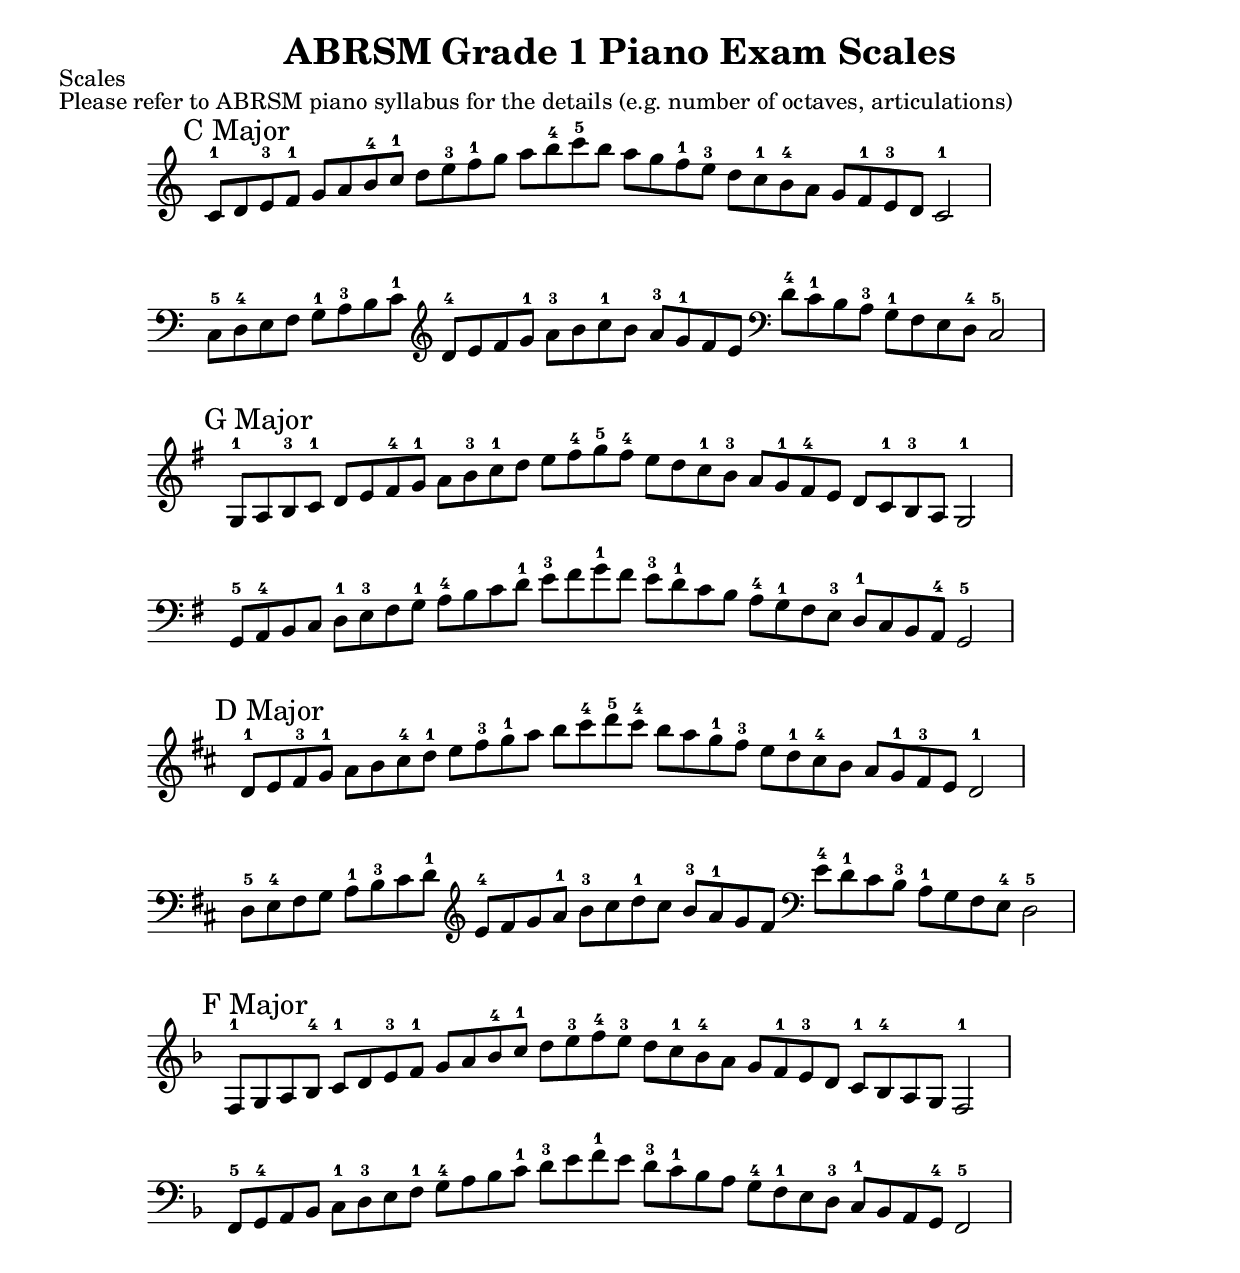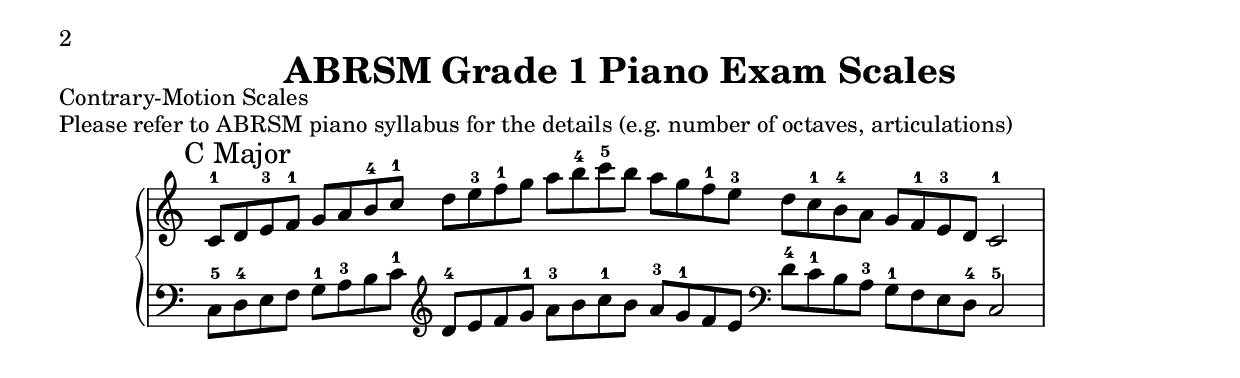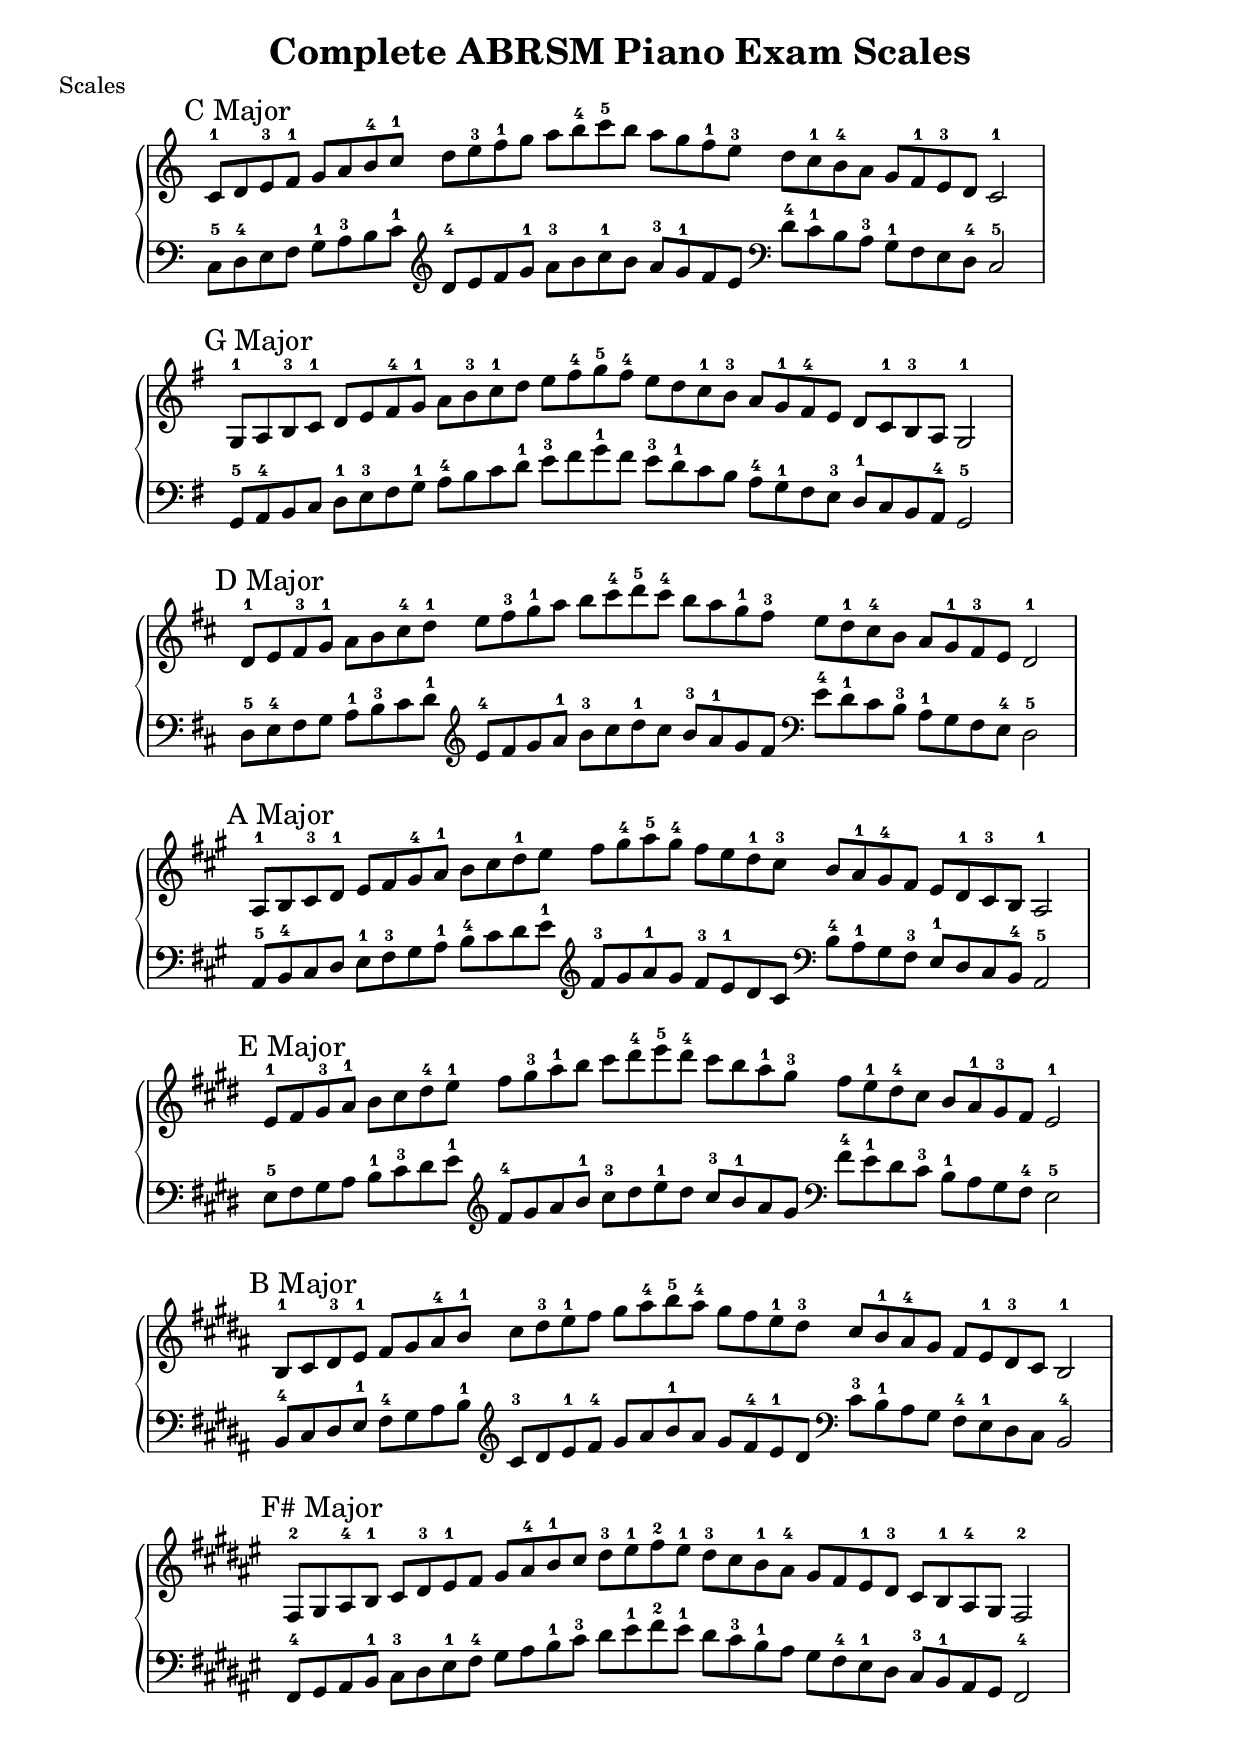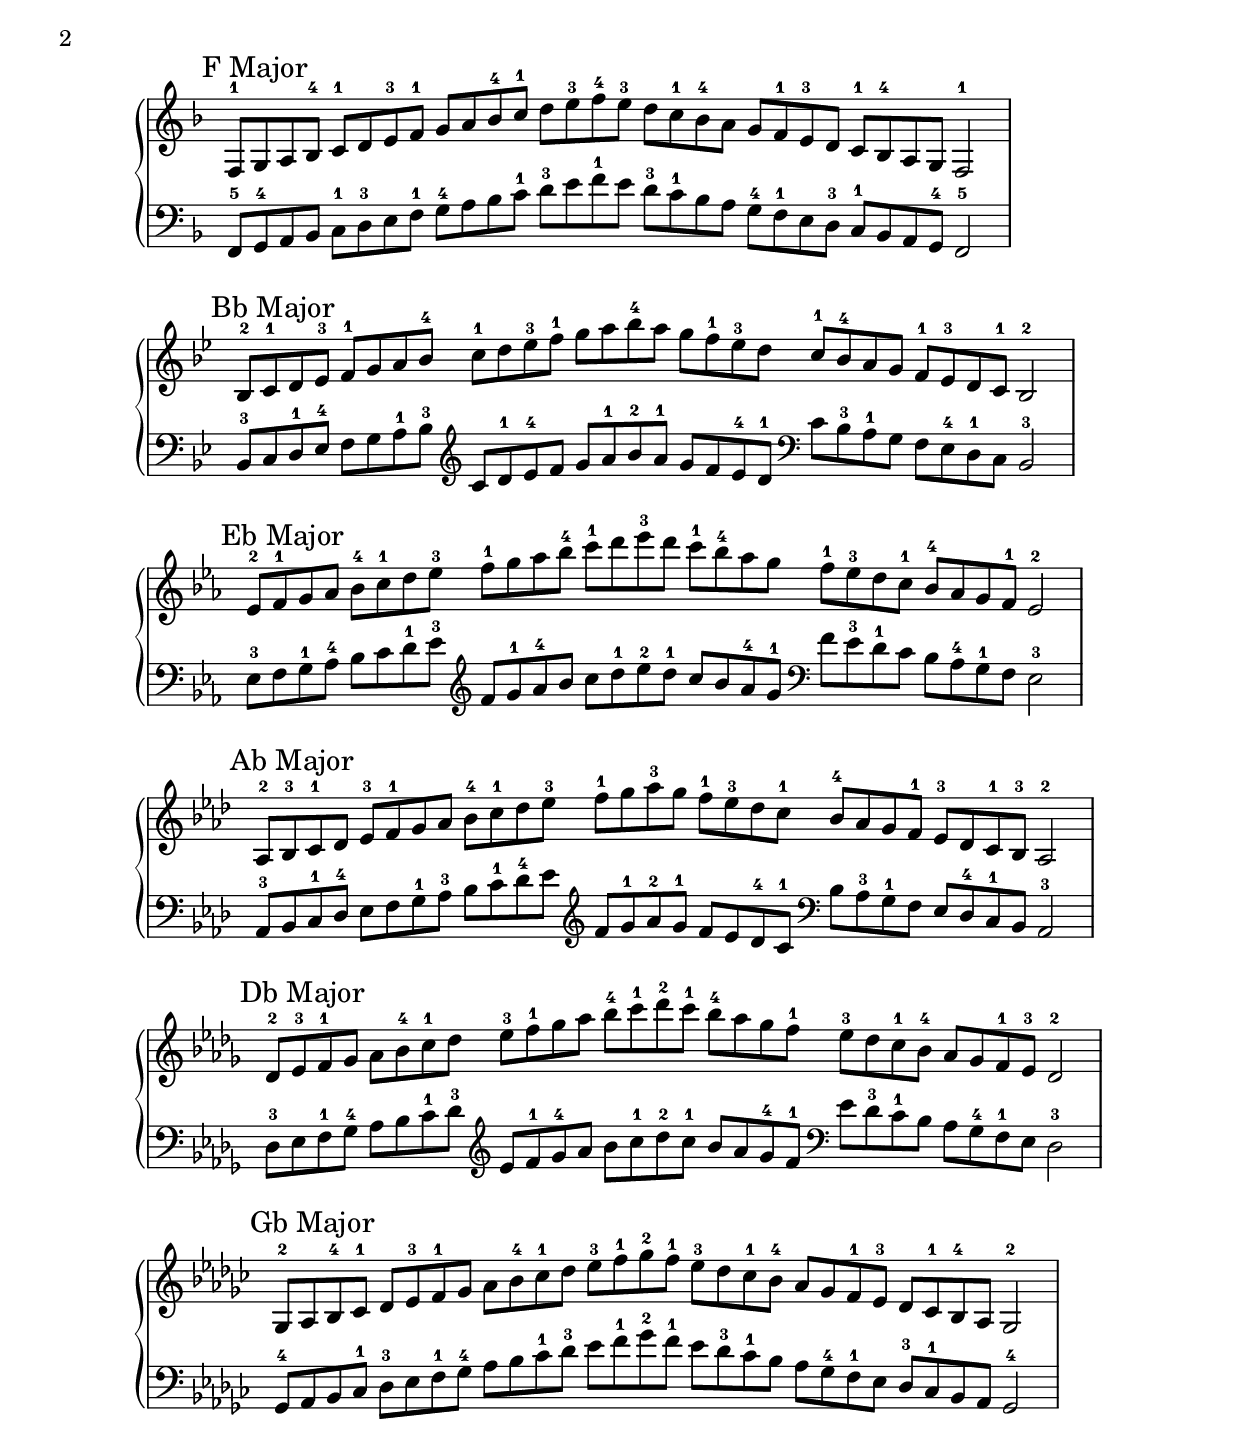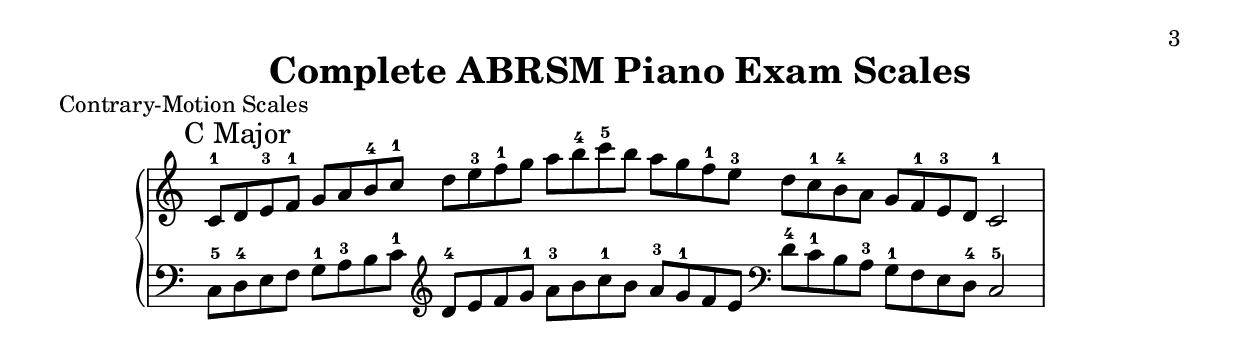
\version "2.18.2"

\version "2.18.2"

disclaimer = #"Please refer to ABRSM piano syllabus for the details (e.g. number of octaves, articulations)"

ct = \clef treble
cb = \clef bass

scale-config = {
  \time 8/2
  \omit Staff.TimeSignature
}

c-major-r = \relative c' {
  \clef treble
  \scale-config
  \mark "C Major"
  \key c \major
  c8-1 d e-3 f-1 g a b-4 c-1 d e-3 f-1 g a b-4 c-5 b a g f-1 e-3 d c-1 b-4 a g f-1 e-3 d c2-1
  \bar "|"
}

c-major-l = \relative c {
  \clef bass
  \scale-config
  \key c \major
  c8-5 d-4 e f g-1 a-3 b c-1 \ct d-4 e f g-1 a-3 b c-1 b a-3 g-1 f e \cb d-4 c-1 b a-3 g-1 f e d-4 c2-5
  \bar "|"
}

g-major-r = \relative c' {
  \clef treble
  \scale-config
  \mark "G Major"
  \key g \major
  g8-1 a b-3 c-1 d e fis-4 g-1 a b-3 c-1 d e fis-4 g-5 fis-4 e d c-1 b-3 a g-1 fis-4 e d c-1 b-3 a g2-1
  \bar "|"
}

g-major-l = \relative c {
  \clef bass
  \scale-config
  \key g \major
  g8-5 a-4 b c d-1 e-3 fis g-1 a-4 b c d-1 e-3 fis g-1 fis e-3 d-1 c b a-4 g-1 fis e-3 d-1 c b a-4 g2-5
  \bar "|"
}

d-major-r = \relative c' {
  \clef treble
  \scale-config
  \mark "D Major"
  \key d \major
  d8-1 e fis-3 g-1 a b cis-4 d-1 e fis-3 g-1 a b cis-4 d-5 cis-4 b a g-1 fis-3 e d-1 cis-4 b a g-1 fis-3 e d2-1
  \bar "|"
}

d-major-l = \relative c {
  \clef bass
  \scale-config
  \key d \major
  d8-5 e-4 fis g a-1 b-3 cis d-1 \ct e-4 fis g a-1 b-3 cis d-1 cis b-3 a-1 g fis \cb e-4 d-1 cis b-3 a-1 g fis e-4 d2-5
  \bar "|"
}

a-major-r = \relative c' {
  \clef treble
  \scale-config
  \mark "A Major"
  \key a \major
  a8-1 b cis-3 d-1 e fis gis-4 a-1 b cis d-1 e fis gis-4 a-5 gis-4 fis e d-1 cis-3 b a-1 gis-4 fis e d-1 cis-3 b a2-1
  \bar "|"
}

a-major-l = \relative c {
  \clef bass
  \scale-config
  \key a \major
  a8-5 b-4 cis d e-1 fis-3 gis a-1 b-4 cis d e-1 \ct fis-3 gis a-1 gis fis-3 e-1 d cis \cb b-4 a-1 gis fis-3 e-1 d cis b-4 a2-5
  \bar "|"
}

e-major-r = \relative c' {
  \clef treble
  \scale-config
  \mark "E Major"
  \key e \major
  e8-1 fis gis-3 a-1 b cis dis-4 e-1 fis gis-3 a-1 b cis dis-4 e-5 dis-4 cis b a-1 gis-3 fis e-1 dis-4 cis b a-1 gis-3 fis e2-1
  \bar "|"
}

e-major-l = \relative c {
  \clef bass
  \scale-config
  \key e \major
  e8-5 fis gis a b-1 cis-3 dis e-1 \ct fis-4 gis a b-1 cis-3 dis e-1 dis cis-3 b-1 a gis \cb fis-4 e-1 dis cis-3 b-1 a gis fis-4 e2-5
  \bar "|"
}

b-major-r = \relative c' {
  \clef treble
  \scale-config
  \mark "B Major"
  \key b \major
  b8-1 cis dis-3 e-1 fis gis ais-4 b-1 cis dis-3 e-1 fis gis ais-4 b-5 ais-4 gis fis e-1 dis-3 cis b-1 ais-4 gis fis e-1 dis-3 cis b2-1
  \bar "|"
}

b-major-l = \relative c {
  \clef bass
  \scale-config
  \key b \major
  b8-4 cis dis e-1 fis-4 gis ais b-1 \ct cis-3 dis e-1 fis-4 gis ais b-1 ais gis fis-4 e-1 dis \cb cis-3 b-1 ais gis fis-4 e-1 dis cis b2-4
  \bar "|"
}

fis-major-r = \relative c {
  \clef treble
  \scale-config
  \mark "F# Major"
  \key fis \major
  fis8-2 gis ais-4 b-1 cis dis-3 eis-1 fis gis ais-4 b-1 cis dis-3 eis-1 fis-2 eis-1 dis-3 cis b-1 ais-4 gis fis eis-1 dis-3 cis b-1 ais-4 gis fis2-2
  \bar "|"
}

fis-major-l = \relative c, {
  \clef bass
  \scale-config
  \key fis \major
  fis8-4 gis ais b-1 cis-3 dis eis-1 fis-4 gis ais b-1 cis-3 dis eis-1 fis-2 eis-1 dis cis-3 b-1 ais gis fis-4 eis-1 dis cis-3 b-1 ais gis fis2-4
  \bar "|"
}

f-major-r = \relative c {
  \clef treble
  \scale-config
  \mark "F Major"
  \key f \major
  f8-1 g a bes-4 c-1 d e-3 f-1 g a bes-4 c-1 d e-3 f-4 e-3 d c-1 bes-4 a g f-1 e-3 d c-1 bes-4 a g f2-1
  \bar "|"
}

f-major-l = \relative c, {
  \clef bass
  \scale-config
  \key f \major
  f8-5 g-4 a bes c-1 d-3 e f-1 g-4 a bes c-1 d-3 e f-1 e d-3 c-1 bes a g-4 f-1 e d-3 c-1 bes a g-4 f2-5
  \bar "|"
}

bes-major-r = \relative c' {
  \clef treble
  \scale-config
  \mark "Bb Major"
  \key bes \major
  bes8-2 c-1 d ees-3 f-1 g a bes-4 c-1 d ees-3 f-1 g a bes-4 a g f-1 ees-3 d c-1 bes-4 a g f-1 ees-3 d c-1 bes2-2
  \bar "|"
}

bes-major-l = \relative c {
  \clef bass
  \scale-config
  \key bes \major
  bes8-3 c d-1 ees-4 f g a-1 bes-3 \ct c d-1 ees-4 f g a-1 bes-2 a-1 g f ees-4 d-1 \cb c bes-3 a-1 g f ees-4 d-1 c bes2-3
  \bar "|"
}

ees-major-r = \relative c' {
  \clef treble
  \scale-config
  \mark "Eb Major"
  \key ees \major
  ees8-2 f-1 g aes bes-4 c-1 d ees-3 f-1 g aes bes-4 c-1 d ees-3 d c-1 bes-4 aes g f-1 ees-3 d c-1 bes-4 aes g f-1 ees2-2
  \bar "|"
}

ees-major-l = \relative c {
  \clef bass
  \scale-config
  \key ees \major
  ees8-3 f g-1 aes-4 bes c d-1 ees-3 \ct f g-1 aes-4 bes c d-1 ees-2 d-1 c bes aes-4 g-1 \cb f ees-3 d-1 c bes aes-4 g-1 f ees2-3
  \bar "|"
}

aes-major-r = \relative c' {
  \clef treble
  \scale-config
  \mark "Ab Major"
  \key aes \major
  aes8-2 bes-3 c-1 des ees-3 f-1 g aes bes-4 c-1 des ees-3 f-1 g aes-3 g f-1 ees-3 des c-1 bes-4 aes g f-1 ees-3 des c-1 bes-3 aes2-2
  \bar "|"
}

aes-major-l = \relative c {
  \clef bass
  \scale-config
  \key aes \major
  aes8-3 bes c-1 des-4 ees f g-1 aes-3 bes c-1 des-4 ees \ct f g-1 aes-2 g-1 f ees des-4 c-1 \cb bes aes-3 g-1 f ees des-4 c-1 bes aes2-3
  \bar "|"
}

des-major-r = \relative c' {
  \clef treble
  \scale-config
  \mark "Db Major"
  \key des \major
  des8-2 ees-3 f-1 ges aes bes-4 c-1 des ees-3 f-1 ges aes bes-4 c-1 des-2 c-1 bes-4 aes ges f-1 ees-3 des c-1 bes-4 aes ges f-1 ees-3 des2-2
  \bar "|"
}

des-major-l = \relative c {
  \clef bass
  \scale-config
  \key des \major
  des8-3 ees f-1 ges-4 aes bes c-1 des-3 \ct ees f-1 ges-4 aes bes c-1 des-2 c-1 bes aes ges-4 f-1 \cb ees des-3 c-1 bes aes ges-4 f-1 ees des2-3
  \bar "|"
}

ges-major-r = \relative c' {
  \clef treble
  \scale-config
  \mark "Gb Major"
  \key ges \major
  ges8-2 aes bes-4 ces-1 des ees-3 f-1 ges aes bes-4 ces-1 des ees-3 f-1 ges-2 f-1 ees-3 des ces-1 bes-4 aes ges f-1 ees-3 des ces-1 bes-4 aes ges2-2
  \bar "|"
}

ges-major-l = \relative c {
  \clef bass
  \scale-config
  \key ges \major
  ges8-4 aes bes ces-1 des-3 ees f-1 ges-4 aes bes ces-1 des-3 ees f-1 ges-2 f-1 ees des-3 ces-1 bes aes ges-4 f-1 ees des-3 ces-1 bes aes ges2-4
  \bar "|"
}

c-major-left = <<
  \new Staff \c-major-l
>>

c-major-right = <<
  \new Staff \c-major-r
>>

c-major-both = <<
  \new PianoStaff <<
    \c-major-right
    \c-major-left
  >>
>>

g-major-left = <<
  \new Staff \g-major-l
>>

g-major-right = <<
  \new Staff \g-major-r
>>

g-major-both = <<
  \new PianoStaff <<
    \g-major-right
    \g-major-left
  >>
>>

d-major-left = <<
  \new Staff \d-major-l
>>

d-major-right = <<
  \new Staff \d-major-r
>>

d-major-both = <<
  \new PianoStaff <<
    \d-major-right
    \d-major-left
  >>
>>

a-major-left = <<
  \new Staff \a-major-l
>>

a-major-right = <<
  \new Staff \a-major-r
>>

a-major-both = <<
  \new PianoStaff <<
    \a-major-right
    \a-major-left
  >>
>>

e-major-left = <<
  \new Staff \e-major-l
>>

e-major-right = <<
  \new Staff \e-major-r
>>

e-major-both = <<
  \new PianoStaff <<
    \e-major-right
    \e-major-left
  >>
>>

b-major-left = <<
  \new Staff \b-major-l
>>

b-major-right = <<
  \new Staff \b-major-r
>>

b-major-both = <<
  \new PianoStaff <<
    \b-major-right
    \b-major-left
  >>
>>

fis-major-left = <<
  \new Staff \fis-major-l
>>

fis-major-right = <<
  \new Staff \fis-major-r
>>

fis-major-both = <<
  \new PianoStaff <<
    \fis-major-right
    \fis-major-left
  >>
>>

f-major-left = <<
  \new Staff \f-major-l
>>

f-major-right = <<
  \new Staff \f-major-r
>>

f-major-both = <<
  \new PianoStaff <<
    \f-major-right
    \f-major-left
  >>
>>

bes-major-left = <<
  \new Staff \bes-major-l
>>

bes-major-right = <<
  \new Staff \bes-major-r
>>

bes-major-both = <<
  \new PianoStaff <<
    \bes-major-right
    \bes-major-left
  >>
>>

ees-major-left = <<
  \new Staff \ees-major-l
>>

ees-major-right = <<
  \new Staff \ees-major-r
>>

ees-major-both = <<
  \new PianoStaff <<
    \ees-major-right
    \ees-major-left
  >>
>>

aes-major-left = <<
  \new Staff \aes-major-l
>>

aes-major-right = <<
  \new Staff \aes-major-r
>>

aes-major-both = <<
  \new PianoStaff <<
    \aes-major-right
    \aes-major-left
  >>
>>

des-major-left = <<
  \new Staff \des-major-l
>>

des-major-right = <<
  \new Staff \des-major-r
>>

des-major-both = <<
  \new PianoStaff <<
    \des-major-right
    \des-major-left
  >>
>>

ges-major-left = <<
  \new Staff \ges-major-l
>>

ges-major-right = <<
  \new Staff \ges-major-r
>>

ges-major-both = <<
  \new PianoStaff <<
    \ges-major-right
    \ges-major-left
  >>
>>


\book {
  \bookOutputSuffix "complete"
  \header {
    title = "Complete ABRSM Piano Exam Scales"
  }
  \bookpart {
    \markup { Scales }
    \score { \c-major-both }
    \score { \g-major-both }
    \score { \d-major-both }
    \score { \a-major-both }
    \score { \e-major-both }
    \score { \b-major-both }
    \score { \fis-major-both }
    \score { \f-major-both }
    \score { \bes-major-both }
    \score { \ees-major-both }
    \score { \aes-major-both }
    \score { \des-major-both }
    \score { \ges-major-both }
  }
  \bookpart {
    \markup { Contrary-Motion Scales }
    \score { \c-major-both }
  }
}

\book {
  \bookOutputSuffix "abrsm-grade-1"
  \header {
    title = "ABRSM Grade 1 Piano Exam Scales"
  }
  \bookpart {
    \markup { Scales }
    \markup { \disclaimer }
    \score { \c-major-right }
    \score { \c-major-left }
    \score { \g-major-right }
    \score { \g-major-left }
    \score { \d-major-right }
    \score { \d-major-left }
    \score { \f-major-right }
    \score { \f-major-left }
  }
  \bookpart {
    \markup { Contrary-Motion Scales }
    \markup { \disclaimer }
    \score { \c-major-both }
  }
}
